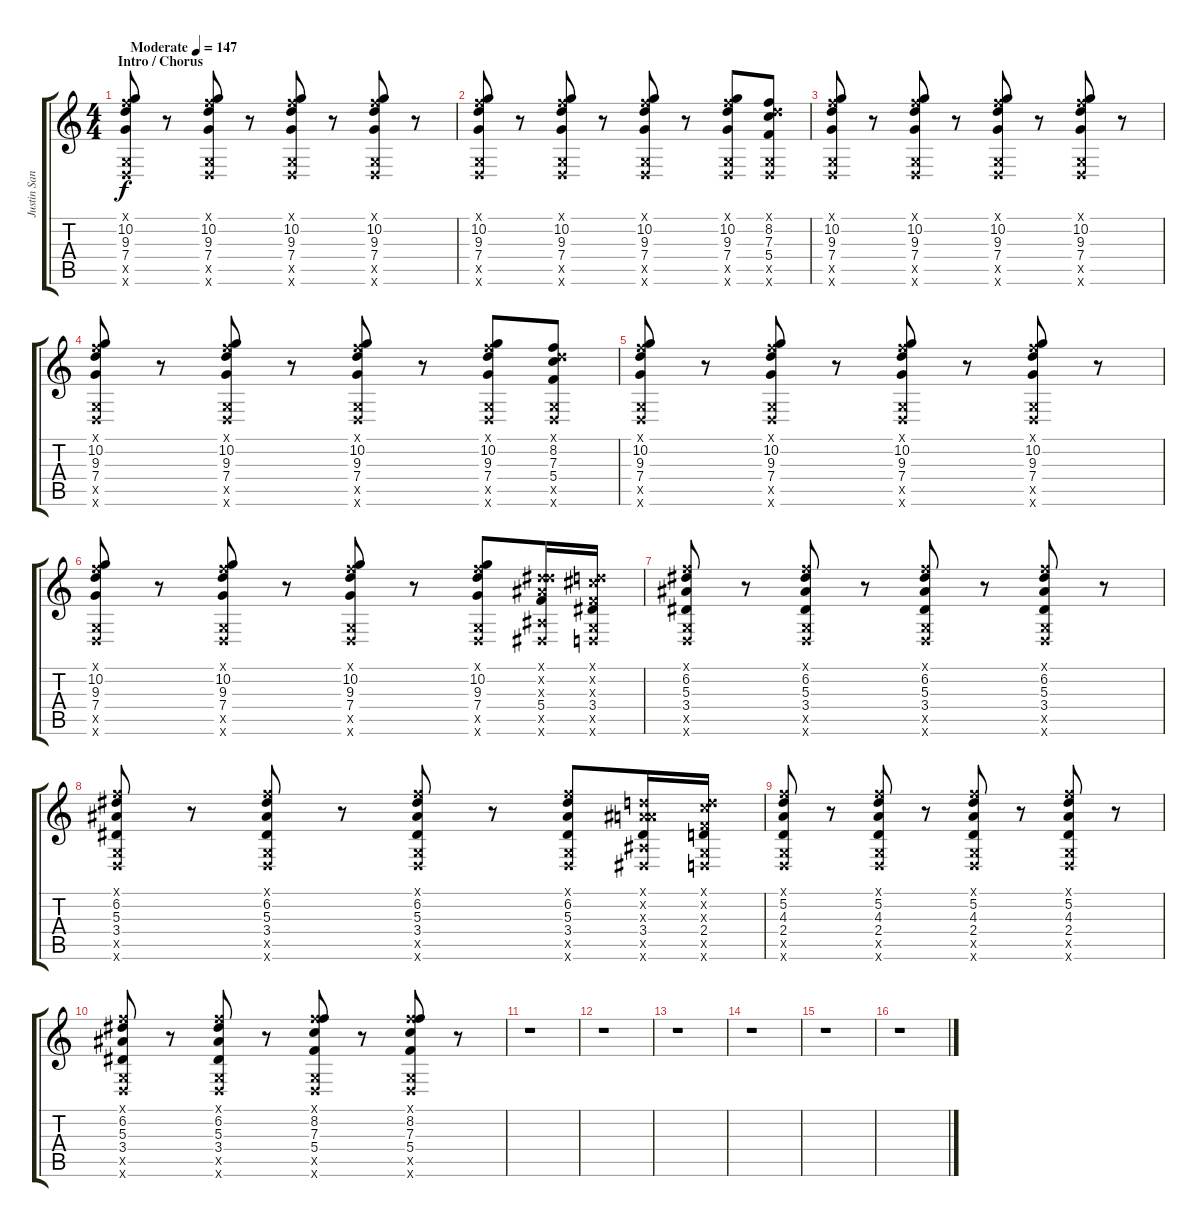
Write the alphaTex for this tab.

\track ("Justin Sane Acoustic" "Justin San") {instrument acousticguitarsteel}
\staff {score tabs}
\tuning (D4 A3 F3 C3 G2 D2) {hide}
\ts (4 4)
\section ("" "Intro / Chorus")
\tempo (147 "Moderate")
\clef g2
\ks c
(3.1{x} 10.2 9.3 7.4 0.5{x} 0.6{x}).8{dy f instrument acousticguitarsteel} r.8 (3.1{x} 10.2 9.3 7.4 0.5{x} 0.6{x}).8 r.8 (3.1{x} 10.2 9.3 7.4 0.5{x} 0.6{x}).8 r.8 (3.1{x} 10.2 9.3 7.4 0.5{x} 0.6{x}).8 r.8 |
(3.1{x} 10.2 9.3 7.4 0.5{x} 0.6{x}).8 r.8 (3.1{x} 10.2 9.3 7.4 0.5{x} 0.6{x}).8 r.8 (3.1{x} 10.2 9.3 7.4 0.5{x} 0.6{x}).8 r.8 (3.1{x} 10.2 9.3 7.4 0.5{x} 0.6{x}).8 (0.1{x} 8.2 7.3 5.4 0.5{x} 0.6{x}).8 |
(3.1{x} 10.2 9.3 7.4 0.5{x} 0.6{x}).8 r.8 (3.1{x} 10.2 9.3 7.4 0.5{x} 0.6{x}).8 r.8 (3.1{x} 10.2 9.3 7.4 0.5{x} 0.6{x}).8 r.8 (3.1{x} 10.2 9.3 7.4 0.5{x} 0.6{x}).8 r.8 |
(3.1{x} 10.2 9.3 7.4 0.5{x} 0.6{x}).8 r.8 (3.1{x} 10.2 9.3 7.4 0.5{x} 0.6{x}).8 r.8 (3.1{x} 10.2 9.3 7.4 0.5{x} 0.6{x}).8 r.8 (3.1{x} 10.2 9.3 7.4 0.5{x} 0.6{x}).8 (0.1{x} 8.2 7.3 5.4 0.5{x} 0.6{x}).8 |
(3.1{x} 10.2 9.3 7.4 0.5{x} 0.6{x}).8 r.8 (3.1{x} 10.2 9.3 7.4 0.5{x} 0.6{x}).8 r.8 (3.1{x} 10.2 9.3 7.4 0.5{x} 0.6{x}).8 r.8 (3.1{x} 10.2 9.3 7.4 0.5{x} 0.6{x}).8 r.8 |
(3.1{x} 10.2 9.3 7.4 0.5{x} 0.6{x}).8 r.8 (3.1{x} 10.2 9.3 7.4 0.5{x} 0.6{x}).8 r.8 (3.1{x} 10.2 9.3 7.4 0.5{x} 0.6{x}).8 r.8 (3.1{x} 10.2 9.3 7.4 0.5{x} 0.6{x}).8 (0.1{x} 6.2{x} 5.3{x} 5.4 3.5{x} 1.6{x}).16 (0.1{x} 4.2{x} 0.3{x} 3.4 0.5{x} 0.6{x}).16 |
(3.1{x} 6.2 5.3 3.4 0.5{x} 0.6{x}).8 r.8 (3.1{x} 6.2 5.3 3.4 0.5{x} 0.6{x}).8 r.8 (3.1{x} 6.2 5.3 3.4 0.5{x} 0.6{x}).8 r.8 (3.1{x} 6.2 5.3 3.4 0.5{x} 0.6{x}).8 r.8 |
(3.1{x} 6.2 5.3 3.4 0.5{x} 0.6{x}).8 r.8 (3.1{x} 6.2 5.3 3.4 0.5{x} 0.6{x}).8 r.8 (3.1{x} 6.2 5.3 3.4 0.5{x} 0.6{x}).8 r.8 (3.1{x} 6.2 5.3 3.4 0.5{x} 0.6{x}).8 (0.1{x} 0.2{x} 5.3{x} 3.4 3.5{x} 1.6{x}).16 (0.1{x} 3.2{x} 0.3{x} 2.4 0.5{x} 0.6{x}).16 |
(3.1{x} 5.2 4.3 2.4 0.5{x} 0.6{x}).8 r.8 (3.1{x} 5.2 4.3 2.4 0.5{x} 0.6{x}).8 r.8 (3.1{x} 5.2 4.3 2.4 0.5{x} 0.6{x}).8 r.8 (3.1{x} 5.2 4.3 2.4 0.5{x} 0.6{x}).8 r.8 |
(3.1{x} 6.2 5.3 3.4 0.5{x} 0.6{x}).8 r.8 (3.1{x} 6.2 5.3 3.4 0.5{x} 0.6{x}).8 r.8 (3.1{x} 8.2 7.3 5.4 0.5{x} 0.6{x}).8 r.8 (3.1{x} 8.2 7.3 5.4 0.5{x} 0.6{x}).8 r.8 |
r.1 |
r.1 |
r.1 |
r.1 |
r.1 |
r.1
